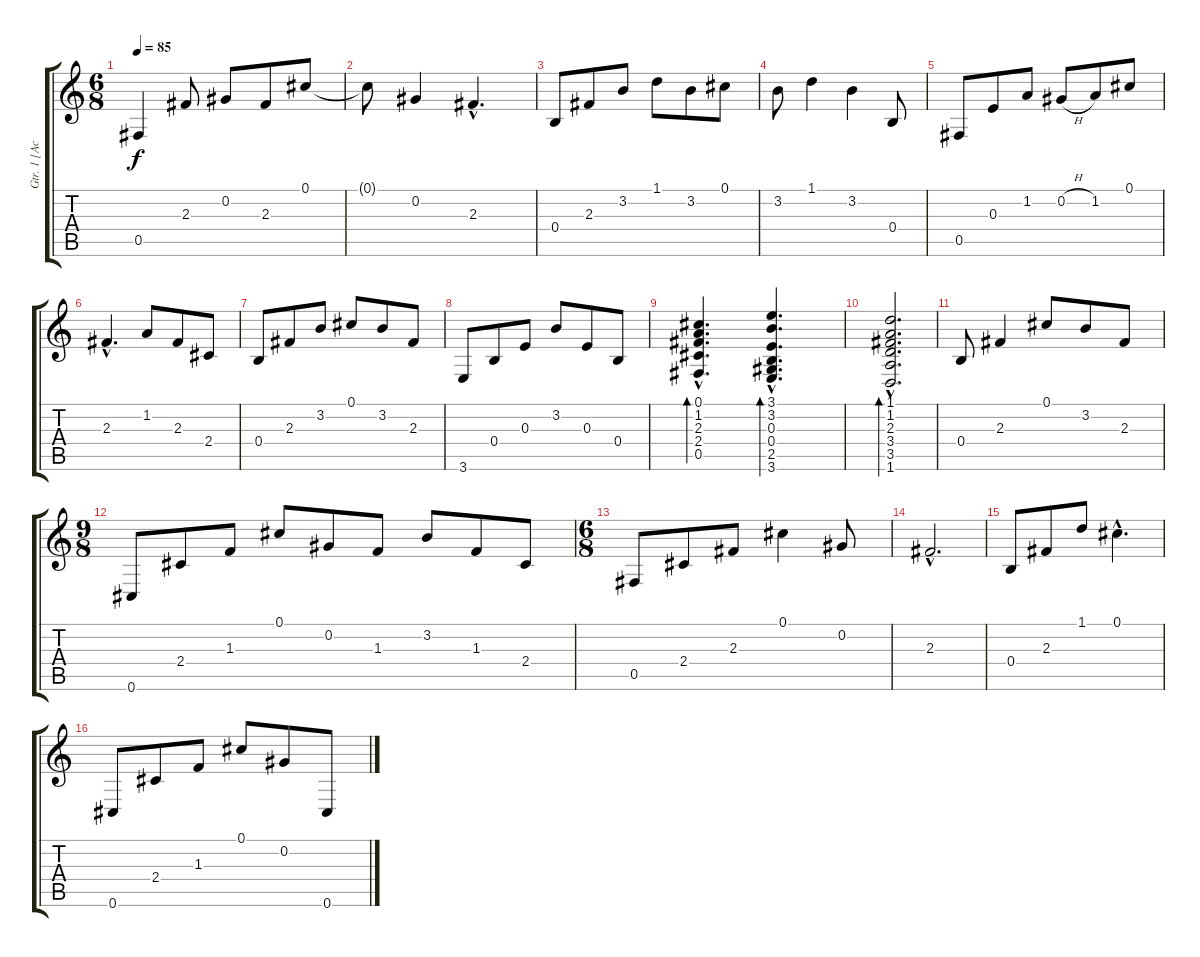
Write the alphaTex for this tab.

\track ("Gtr. 1 [Acoust]" "Gtr. 1 [Ac") {instrument acousticguitarsteel}
\staff {score tabs}
\tuning (Db4 Ab3 E3 B2 Gb2 Db2) {hide}
\ts (6 8)
\tempo 85
\clef g2
\ks c
0.5.4{dy f} 2.3.8 0.2.8 2.3.8 0.1.8 |
0.1{t}.8 0.2.4 2.3{hac}.4{d} |
0.4.8 2.3.8 3.2.8 1.1.8 3.2.8 0.1.8 |
3.2.8 1.1.4 3.2.4 0.4.8 |
0.5.8 0.3.8 1.2.8 0.2{h}.8 1.2.8 0.1.8 |
2.3{hac}.4{d} 1.2.8 2.3.8 2.4.8 |
0.4.8 2.3.8 3.2.8 0.1.8 3.2.8 2.3.8 |
3.6.8 0.4.8 0.3.8 3.2.8 0.3.8 0.4.8 |
(0.1{hac} 1.2{hac} 2.3{hac} 2.4{hac} 0.5{hac}).4{d bd 120} (3.1{hac} 3.2{hac} 0.3{hac} 0.4{hac} 2.5{hac} 3.6{hac}).4{d bd 120} |
(1.1{hac} 1.2{hac} 2.3{hac} 3.4{hac} 3.5{hac} 1.6{hac}).2{d bd 120} |
0.4.8 2.3.4 0.1.8 3.2.8 2.3.8 |
\ts (9 8)
0.6.8 2.4.8 1.3.8 0.1.8 0.2.8 1.3.8 3.2.8 1.3.8 2.4.8 |
\ts (6 8)
0.5.8 2.4.8 2.3.8 0.1.4 0.2.8 |
2.3{hac}.2{d} |
0.4.8 2.3.8 1.1.8 0.1{hac}.4{d} |
0.6.8 2.4.8 1.3.8 0.1.8 0.2.8 0.6.8
